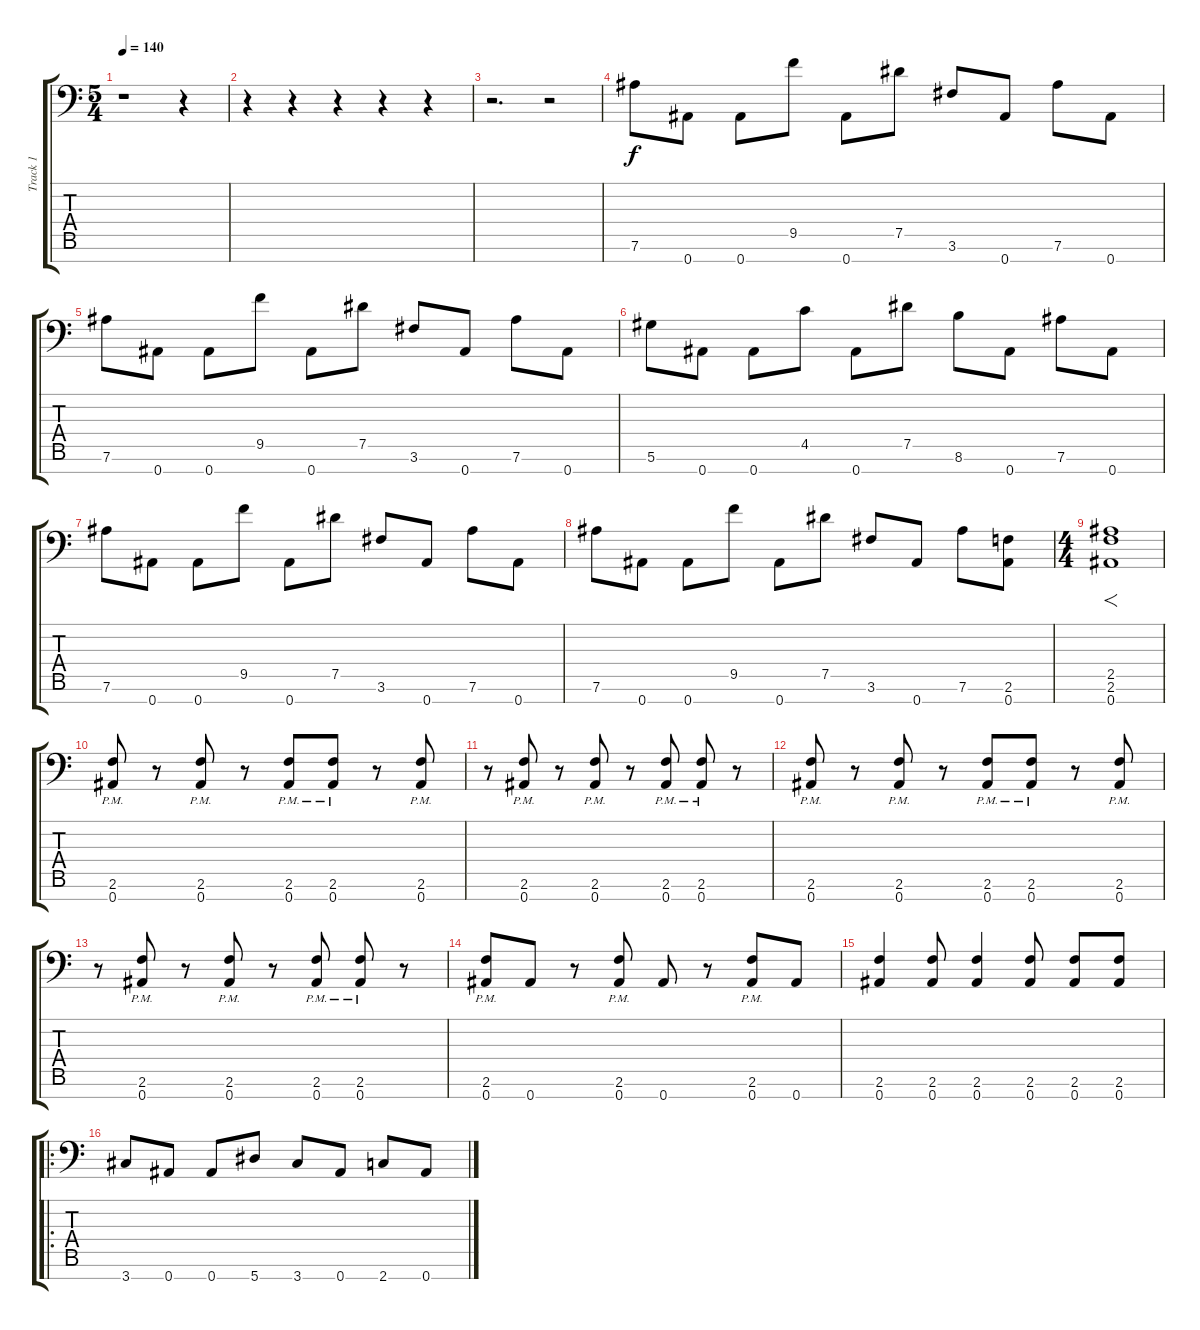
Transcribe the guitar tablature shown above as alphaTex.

\track ("Track 1" "Track 1") {instrument overdrivenguitar}
\staff {score tabs}
\tuning (Eb4 Bb3 Gb3 Db3 Ab2 Eb2 Bb1) {hide}
\ts (5 4)
\tempo 140
\clef f4
\ks c
r.1{dy f} r.4 |
r.4 r.4 r.4 r.4 r.4 |
r.2{d} r.2 |
7.6.8 0.7.8 0.7.8 9.5.8 0.7.8 7.5.8 3.6.8 0.7.8 7.6.8 0.7.8 |
7.6.8 0.7.8 0.7.8 9.5.8 0.7.8 7.5.8 3.6.8 0.7.8 7.6.8 0.7.8 |
5.6.8 0.7.8 0.7.8 4.5.8 0.7.8 7.5.8 8.6.8 0.7.8 7.6.8 0.7.8 |
7.6.8 0.7.8 0.7.8 9.5.8 0.7.8 7.5.8 3.6.8 0.7.8 7.6.8 0.7.8 |
7.6.8 0.7.8 0.7.8 9.5.8 0.7.8 7.5.8 3.6.8 0.7.8 7.6.8 (2.6 0.7).8 |
\ts (4 4)
(2.5 2.6 0.7).1{f} |
(2.6{pm} 0.7{pm}).8 r.8 (2.6{pm} 0.7{pm}).8 r.8 (2.6{pm} 0.7{pm}).8 (2.6{pm} 0.7{pm}).8 r.8 (2.6{pm} 0.7{pm}).8 |
r.8 (2.6{pm} 0.7{pm}).8 r.8 (2.6{pm} 0.7{pm}).8 r.8 (2.6{pm} 0.7{pm}).8 (2.6{pm} 0.7{pm}).8 r.8 |
(2.6{pm} 0.7{pm}).8 r.8 (2.6{pm} 0.7{pm}).8 r.8 (2.6{pm} 0.7{pm}).8 (2.6{pm} 0.7{pm}).8 r.8 (2.6{pm} 0.7{pm}).8 |
r.8 (2.6{pm} 0.7{pm}).8 r.8 (2.6{pm} 0.7{pm}).8 r.8 (2.6{pm} 0.7{pm}).8 (2.6{pm} 0.7{pm}).8 r.8 |
(2.6{pm} 0.7{pm}).8 0.7.8 r.8 (2.6{pm} 0.7{pm}).8 0.7.8 r.8 (2.6{pm} 0.7{pm}).8 0.7.8 |
(2.6 0.7).4 (2.6 0.7).8 (2.6 0.7).4 (2.6 0.7).8 (2.6 0.7).8 (2.6 0.7).8 |
\ro
3.7.8 0.7.8 0.7.8 5.7.8 3.7.8 0.7.8 2.7.8 0.7.8
